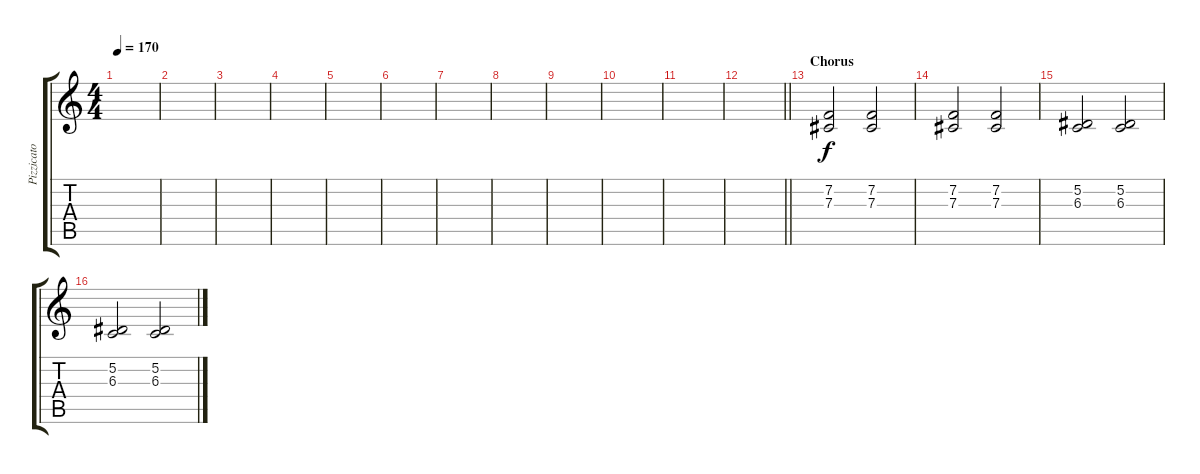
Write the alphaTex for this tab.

\track ("Pizzicato Strings" "Pizzicato ") {instrument pizzicatostrings}
\staff {score tabs}
\tuning (Eb4 Bb3 Gb3 Db3 Ab2 Db2) {hide}
\ts (4 4)
\tempo 170
\clef g2
\ks c
|
|
|
|
|
|
|
|
|
|
|
\barLineRight lightlight
|
\section ("" "Chorus")
(7.2 7.3).2 (7.2 7.3).2 |
(7.2 7.3).2 (7.2 7.3).2 |
(5.2 6.3).2 (5.2 6.3).2 |
(5.2 6.3).2 (5.2 6.3).2
